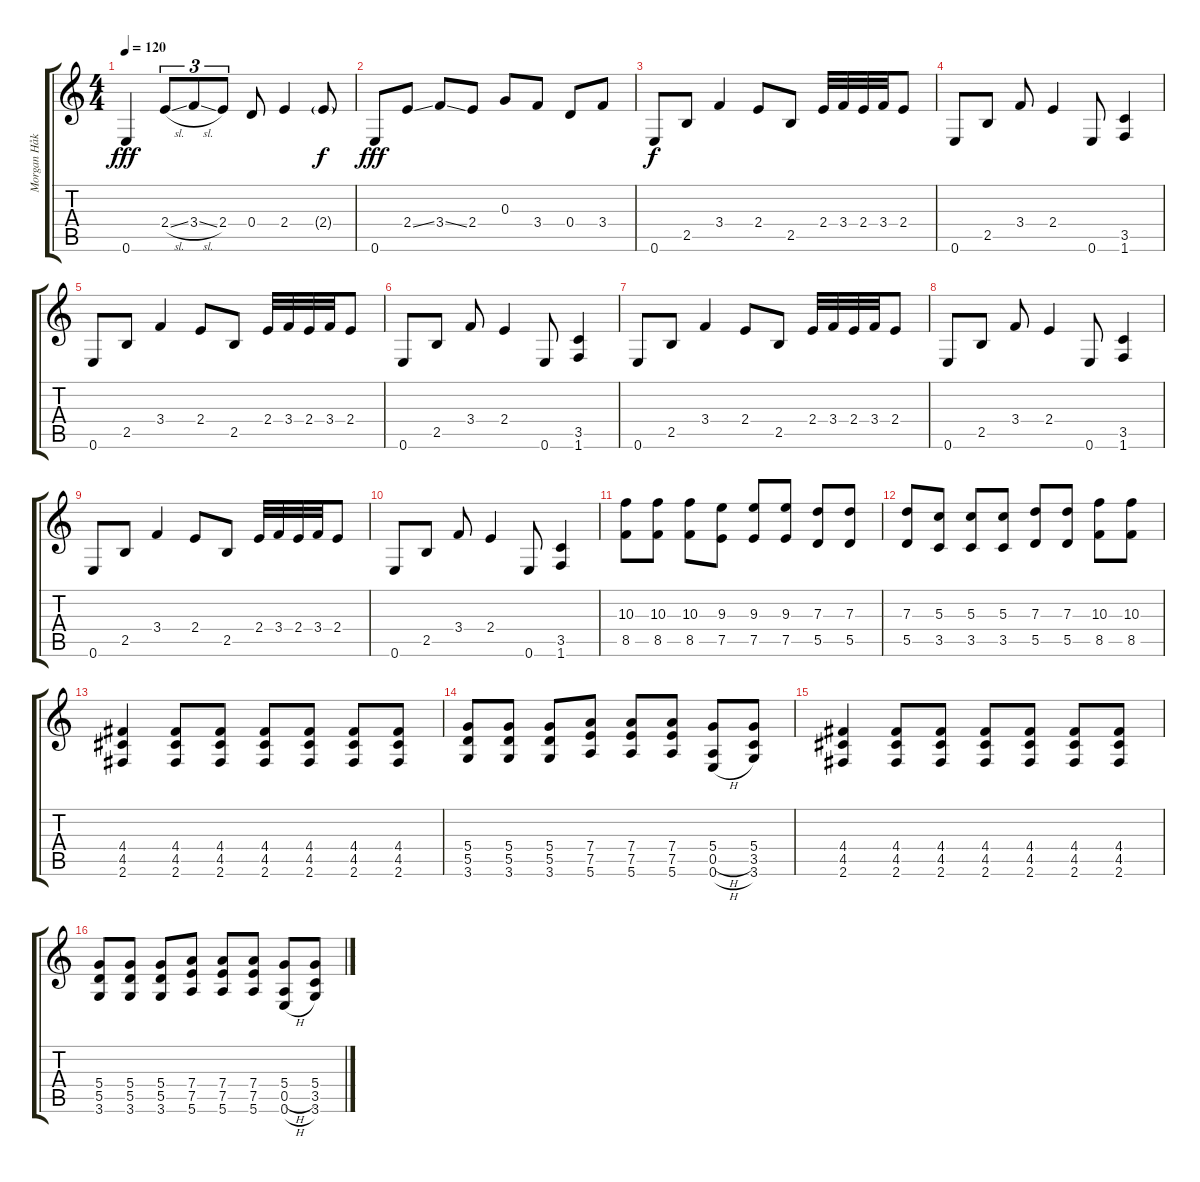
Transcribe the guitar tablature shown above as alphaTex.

\track ("Morgan Håkansson" "Morgan Håk") {instrument distortionguitar}
\staff {score tabs}
\tuning (E4 B3 G3 D3 A2 E2) {hide}
\ts (4 4)
\tempo 120
\clef g2
\ks c
0.6.4{dy fff} 2.4{sl}.8{tu (3 2)} 3.4{sl}.8{tu (3 2)} 2.4.8{tu (3 2)} 0.4.8 2.4.4 2.4{g}.8{dy f} |
0.6.8{dy fff} 2.4{ss}.8 3.4{ss}.8 2.4.8 0.3.8 3.4.8 0.4.8 3.4.8 |
0.6.8{dy f} 2.5.8 3.4.4 2.4.8 2.5.8 2.4.32 3.4.32 2.4.32 3.4.32 2.4.8 |
0.6.8 2.5.8 3.4.8 2.4.4 0.6.8 (3.5 1.6).4 |
0.6.8 2.5.8 3.4.4 2.4.8 2.5.8 2.4.32 3.4.32 2.4.32 3.4.32 2.4.8 |
0.6.8 2.5.8 3.4.8 2.4.4 0.6.8 (3.5 1.6).4 |
0.6.8 2.5.8 3.4.4 2.4.8 2.5.8 2.4.32 3.4.32 2.4.32 3.4.32 2.4.8 |
0.6.8 2.5.8 3.4.8 2.4.4 0.6.8 (3.5 1.6).4 |
0.6.8 2.5.8 3.4.4 2.4.8 2.5.8 2.4.32 3.4.32 2.4.32 3.4.32 2.4.8 |
0.6.8 2.5.8 3.4.8 2.4.4 0.6.8 (3.5 1.6).4 |
(10.3 8.5).8 (10.3 8.5).8 (10.3 8.5).8 (9.3 7.5).8 (9.3 7.5).8 (9.3 7.5).8 (7.3 5.5).8 (7.3 5.5).8 |
(7.3 5.5).8 (5.3 3.5).8 (5.3 3.5).8 (5.3 3.5).8 (7.3 5.5).8 (7.3 5.5).8 (10.3 8.5).8 (10.3 8.5).8 |
(4.4 4.5 2.6).4 (4.4 4.5 2.6).8 (4.4 4.5 2.6).8 (4.4 4.5 2.6).8 (4.4 4.5 2.6).8 (4.4 4.5 2.6).8 (4.4 4.5 2.6).8 |
(5.4 5.5 3.6).8 (5.4 5.5 3.6).8 (5.4 5.5 3.6).8 (7.4 7.5 5.6).8 (7.4 7.5 5.6).8 (7.4 7.5 5.6).8 (5.4 0.5{h} 0.6{h}).8 (5.4 3.5 3.6).8 |
(4.4 4.5 2.6).4 (4.4 4.5 2.6).8 (4.4 4.5 2.6).8 (4.4 4.5 2.6).8 (4.4 4.5 2.6).8 (4.4 4.5 2.6).8 (4.4 4.5 2.6).8 |
(5.4 5.5 3.6).8 (5.4 5.5 3.6).8 (5.4 5.5 3.6).8 (7.4 7.5 5.6).8 (7.4 7.5 5.6).8 (7.4 7.5 5.6).8 (5.4 0.5{h} 0.6{h}).8 (5.4 3.5 3.6).8
